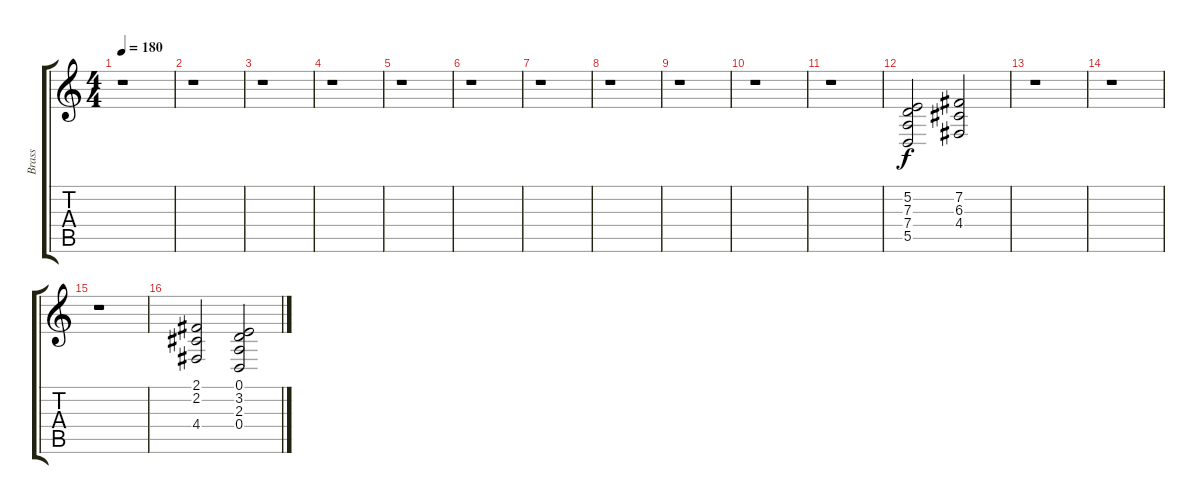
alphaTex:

\track ("Brass" "Brass") {instrument brasssection}
\staff {score tabs}
\tuning (E4 B3 G3 D3 A2 E2) {hide}
\ts (4 4)
\tempo 180
\clef g2
\ks c
r.1{dy f} |
r.1 |
r.1 |
r.1 |
r.1 |
r.1 |
r.1 |
r.1 |
r.1 |
r.1 |
r.1 |
(5.2 7.3 7.4 5.5).2 (7.2 6.3 4.4).2 |
r.1 |
r.1 |
r.1 |
(2.1 2.2 4.4).2 (0.1 3.2 2.3 0.4).2
